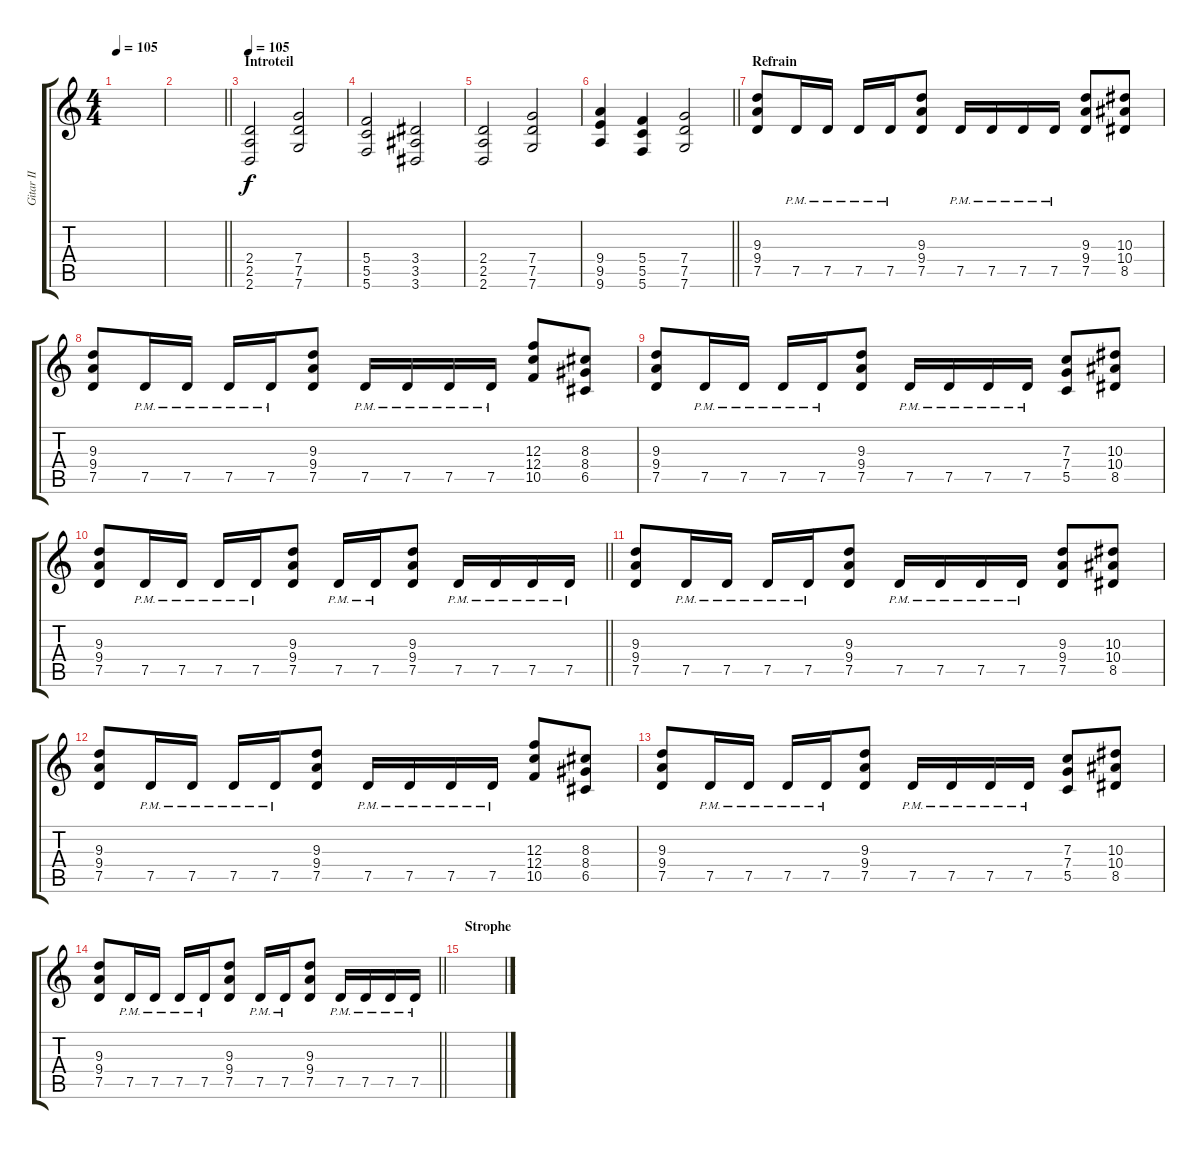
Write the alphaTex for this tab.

\track ("Gitar II" "Gitar II") {instrument distortionguitar}
\staff {score tabs}
\tuning (D4 A3 F3 C3 G2 C2) {hide}
\ts (4 4)
\tempo 105
\clef g2
\ks c
|
\barLineRight lightlight
|
\section ("" "Introteil")
\tempo 105
(2.4 2.5 2.6).2 (7.4 7.5 7.6).2 |
(5.4 5.5 5.6).2 (3.4 3.5 3.6).2 |
(2.4 2.5 2.6).2 (7.4 7.5 7.6).2 |
\barLineRight lightlight
(9.4 9.5 9.6).4 (5.4 5.5 5.6).4 (7.4 7.5 7.6).2 |
\section ("" "Refrain")
(9.3 9.4 7.5).8 7.5{pm}.16 7.5{pm}.16 7.5{pm}.16 7.5{pm}.16 (9.3 9.4 7.5).8 7.5{pm}.16 7.5{pm}.16 7.5{pm}.16 7.5{pm}.16 (9.3 9.4 7.5).8 (10.3 10.4 8.5).8 |
(9.3 9.4 7.5).8 7.5{pm}.16 7.5{pm}.16 7.5{pm}.16 7.5{pm}.16 (9.3 9.4 7.5).8 7.5{pm}.16 7.5{pm}.16 7.5{pm}.16 7.5{pm}.16 (12.3 12.4 10.5).8 (8.3 8.4 6.5).8 |
(9.3 9.4 7.5).8 7.5{pm}.16 7.5{pm}.16 7.5{pm}.16 7.5{pm}.16 (9.3 9.4 7.5).8 7.5{pm}.16 7.5{pm}.16 7.5{pm}.16 7.5{pm}.16 (7.3 7.4 5.5).8 (10.3 10.4 8.5).8 |
\barLineRight lightlight
(9.3 9.4 7.5).8 7.5{pm}.16 7.5{pm}.16 7.5{pm}.16 7.5{pm}.16 (9.3 9.4 7.5).8 7.5{pm}.16 7.5{pm}.16 (9.3 9.4 7.5).8 7.5{pm}.16 7.5{pm}.16 7.5{pm}.16 7.5{pm}.16 |
(9.3 9.4 7.5).8 7.5{pm}.16 7.5{pm}.16 7.5{pm}.16 7.5{pm}.16 (9.3 9.4 7.5).8 7.5{pm}.16 7.5{pm}.16 7.5{pm}.16 7.5{pm}.16 (9.3 9.4 7.5).8 (10.3 10.4 8.5).8 |
(9.3 9.4 7.5).8 7.5{pm}.16 7.5{pm}.16 7.5{pm}.16 7.5{pm}.16 (9.3 9.4 7.5).8 7.5{pm}.16 7.5{pm}.16 7.5{pm}.16 7.5{pm}.16 (12.3 12.4 10.5).8 (8.3 8.4 6.5).8 |
(9.3 9.4 7.5).8 7.5{pm}.16 7.5{pm}.16 7.5{pm}.16 7.5{pm}.16 (9.3 9.4 7.5).8 7.5{pm}.16 7.5{pm}.16 7.5{pm}.16 7.5{pm}.16 (7.3 7.4 5.5).8 (10.3 10.4 8.5).8 |
\barLineRight lightlight
(9.3 9.4 7.5).8 7.5{pm}.16 7.5{pm}.16 7.5{pm}.16 7.5{pm}.16 (9.3 9.4 7.5).8 7.5{pm}.16 7.5{pm}.16 (9.3 9.4 7.5).8 7.5{pm}.16 7.5{pm}.16 7.5{pm}.16 7.5{pm}.16 |
\section ("" "Strophe")
